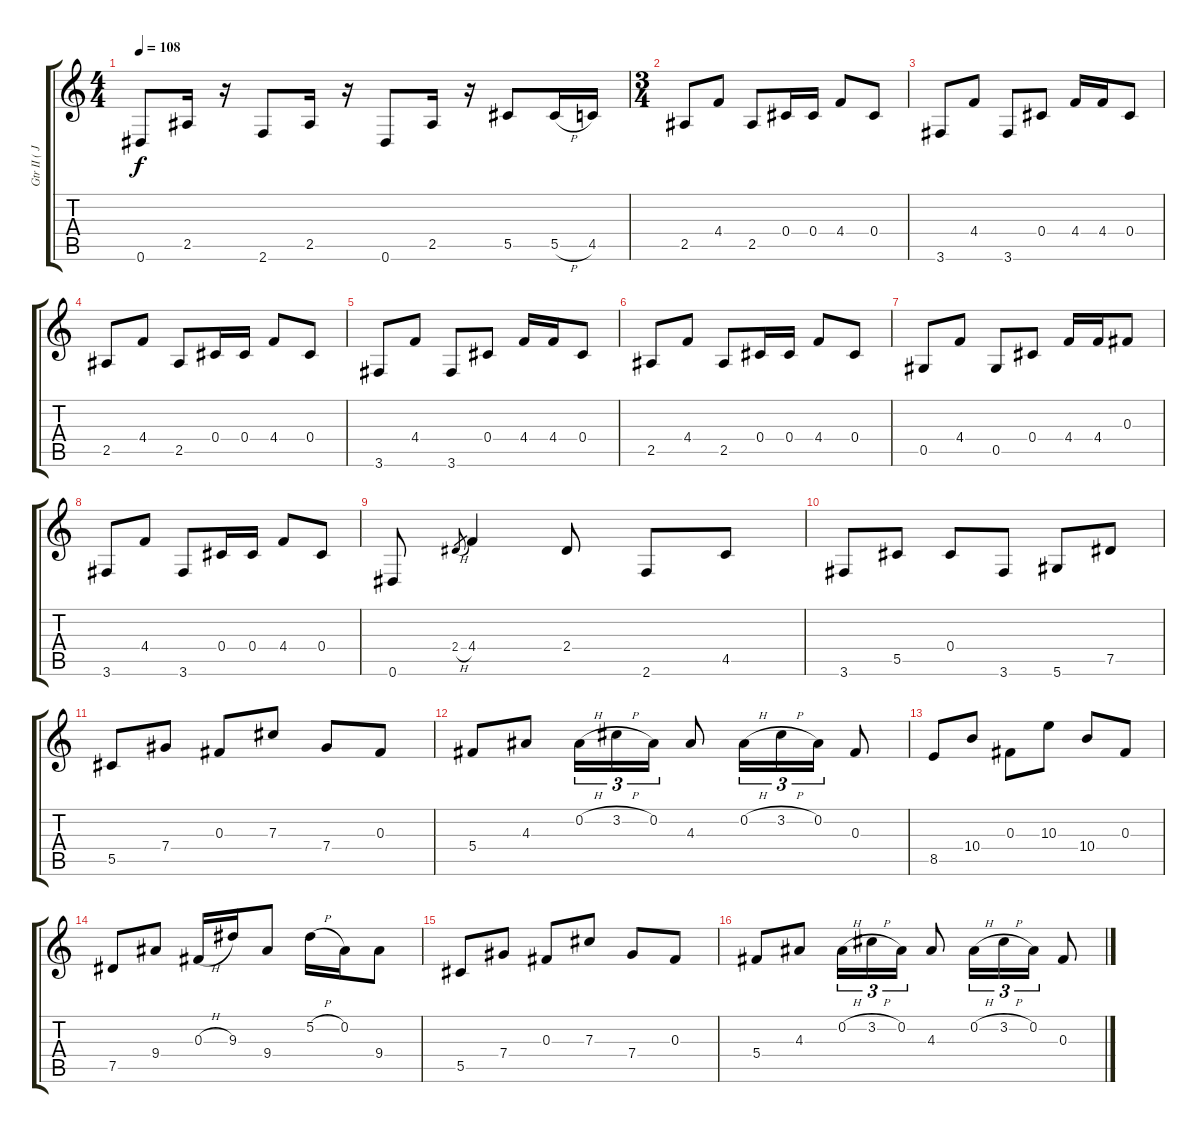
\track ("Gtr II ( James )" "Gtr II ( J") {instrument electricguitarclean}
\staff {score tabs}
\tuning (Eb4 Bb3 Gb3 Db3 Ab2 Eb2) {hide}
\ts (4 4)
\tempo 108
\clef g2
\ks c
0.6.8{dy f} 2.5.16 r.16 2.6.8 2.5.16 r.16 0.6.8 2.5.16 r.16 5.5.8 5.5{h}.16 4.5.16 |
\ts (3 4)
2.5.8 4.4.8 2.5.8 0.4.16 0.4.16 4.4.8 0.4.8 |
3.6.8 4.4.8 3.6.8 0.4.8 4.4.16 4.4.16 0.4.8 |
2.5.8 4.4.8 2.5.8 0.4.16 0.4.16 4.4.8 0.4.8 |
3.6.8 4.4.8 3.6.8 0.4.8 4.4.16 4.4.16 0.4.8 |
2.5.8 4.4.8 2.5.8 0.4.16 0.4.16 4.4.8 0.4.8 |
0.5.8 4.4.8 0.5.8 0.4.8 4.4.16 4.4.16 0.3.8 |
3.6.8 4.4.8 3.6.8 0.4.16 0.4.16 4.4.8 0.4.8 |
0.6.8 2.4{h}.8{gr} 4.4.4 2.4.8 2.6.8 4.5.8 |
3.6.8 5.5.8 0.4.8 3.6.8 5.6.8 7.5.8 |
5.5.8 7.4.8 0.3.8 7.3.8 7.4.8 0.3.8 |
5.4.8 4.3.8 0.2{h}.16{tu (3 2)} 3.2{h}.16{tu (3 2)} 0.2.16{tu (3 2)} 4.3.8 0.2{h}.16{tu (3 2)} 3.2{h}.16{tu (3 2)} 0.2.16{tu (3 2)} 0.3.8 |
8.5.8 10.4.8 0.3.8 10.3.8 10.4.8 0.3.8 |
7.5.8 9.4.8 0.3{h}.16 9.3.16 9.4.8 5.2{h}.16 0.2.16 9.4.8 |
5.5.8 7.4.8 0.3.8 7.3.8 7.4.8 0.3.8 |
5.4.8 4.3.8 0.2{h}.16{tu (3 2)} 3.2{h}.16{tu (3 2)} 0.2.16{tu (3 2)} 4.3.8 0.2{h}.16{tu (3 2)} 3.2{h}.16{tu (3 2)} 0.2.16{tu (3 2)} 0.3.8
